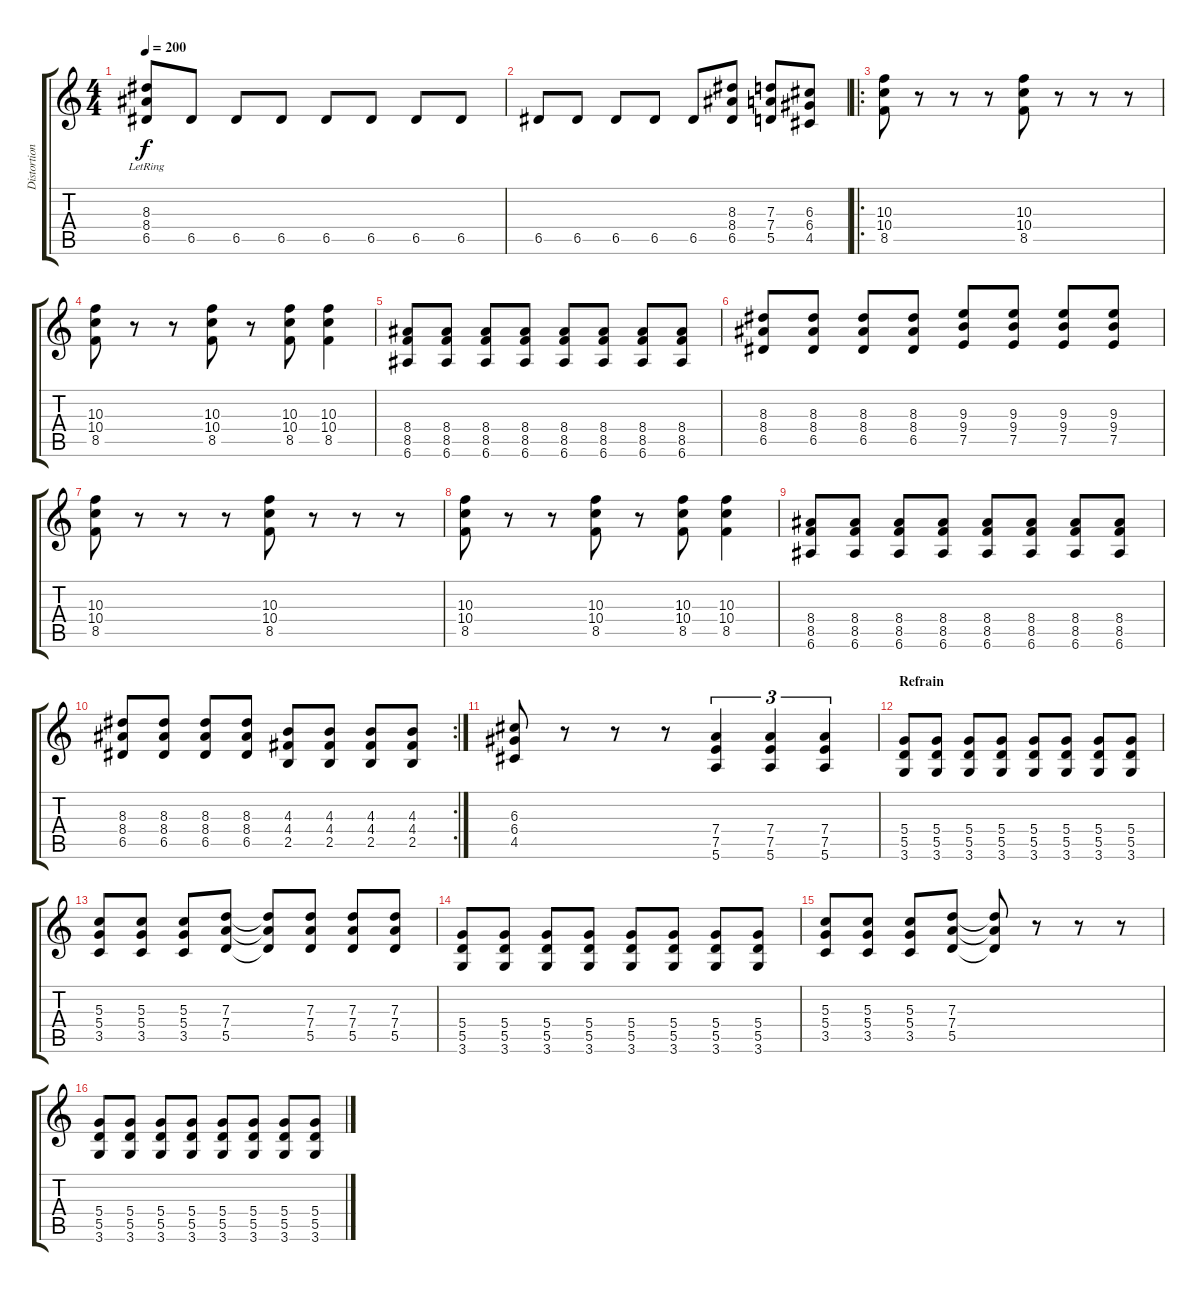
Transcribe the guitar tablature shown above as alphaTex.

\track ("Distortion guitar" "Distortion") {instrument distortionguitar}
\staff {score tabs}
\tuning (E4 B3 G3 D3 A2 E2) {hide}
\ts (4 4)
\tempo 200
\clef g2
\ks c
(8.3{lr} 8.4{lr} 6.5).8{dy f} 6.5.8 6.5.8 6.5.8 6.5.8 6.5.8 6.5.8 6.5.8 |
6.5.8 6.5.8 6.5.8 6.5.8 6.5.8 (8.3 8.4 6.5).8 (7.3 7.4 5.5).8 (6.3 6.4 4.5).8 |
\ro
\section ("" "")
(10.3 10.4 8.5).8 r.8 r.8 r.8 (10.3 10.4 8.5).8 r.8 r.8 r.8 |
(10.3 10.4 8.5).8 r.8 r.8 (10.3 10.4 8.5).8 r.8 (10.3 10.4 8.5).8 (10.3 10.4 8.5).4 |
(8.4 8.5 6.6).8 (8.4 8.5 6.6).8 (8.4 8.5 6.6).8 (8.4 8.5 6.6).8 (8.4 8.5 6.6).8 (8.4 8.5 6.6).8 (8.4 8.5 6.6).8 (8.4 8.5 6.6).8 |
(8.3 8.4 6.5).8 (8.3 8.4 6.5).8 (8.3 8.4 6.5).8 (8.3 8.4 6.5).8 (9.3 9.4 7.5).8 (9.3 9.4 7.5).8 (9.3 9.4 7.5).8 (9.3 9.4 7.5).8 |
(10.3 10.4 8.5).8 r.8 r.8 r.8 (10.3 10.4 8.5).8 r.8 r.8 r.8 |
(10.3 10.4 8.5).8 r.8 r.8 (10.3 10.4 8.5).8 r.8 (10.3 10.4 8.5).8 (10.3 10.4 8.5).4 |
(8.4 8.5 6.6).8 (8.4 8.5 6.6).8 (8.4 8.5 6.6).8 (8.4 8.5 6.6).8 (8.4 8.5 6.6).8 (8.4 8.5 6.6).8 (8.4 8.5 6.6).8 (8.4 8.5 6.6).8 |
\rc 2
(8.3 8.4 6.5).8 (8.3 8.4 6.5).8 (8.3 8.4 6.5).8 (8.3 8.4 6.5).8 (4.3 4.4 2.5).8 (4.3 4.4 2.5).8 (4.3 4.4 2.5).8 (4.3 4.4 2.5).8 |
(6.3 6.4 4.5).8 r.8 r.8 r.8 (7.4 7.5 5.6).4{tu (3 2)} (7.4 7.5 5.6).4{tu (3 2)} (7.4 7.5 5.6).4{tu (3 2)} |
\section ("" "Refrain")
(5.4 5.5 3.6).8 (5.4 5.5 3.6).8 (5.4 5.5 3.6).8 (5.4 5.5 3.6).8 (5.4 5.5 3.6).8 (5.4 5.5 3.6).8 (5.4 5.5 3.6).8 (5.4 5.5 3.6).8 |
(5.3 5.4 3.5).8 (5.3 5.4 3.5).8 (5.3 5.4 3.5).8 (7.3 7.4 5.5).8 (7.3{t} 7.4{t} 5.5{t}).8 (7.3 7.4 5.5).8 (7.3 7.4 5.5).8 (7.3 7.4 5.5).8 |
(5.4 5.5 3.6).8 (5.4 5.5 3.6).8 (5.4 5.5 3.6).8 (5.4 5.5 3.6).8 (5.4 5.5 3.6).8 (5.4 5.5 3.6).8 (5.4 5.5 3.6).8 (5.4 5.5 3.6).8 |
(5.3 5.4 3.5).8 (5.3 5.4 3.5).8 (5.3 5.4 3.5).8 (7.3 7.4 5.5).8 (7.3{t} 7.4{t} 5.5{t}).8 r.8 r.8 r.8 |
(5.4 5.5 3.6).8 (5.4 5.5 3.6).8 (5.4 5.5 3.6).8 (5.4 5.5 3.6).8 (5.4 5.5 3.6).8 (5.4 5.5 3.6).8 (5.4 5.5 3.6).8 (5.4 5.5 3.6).8
